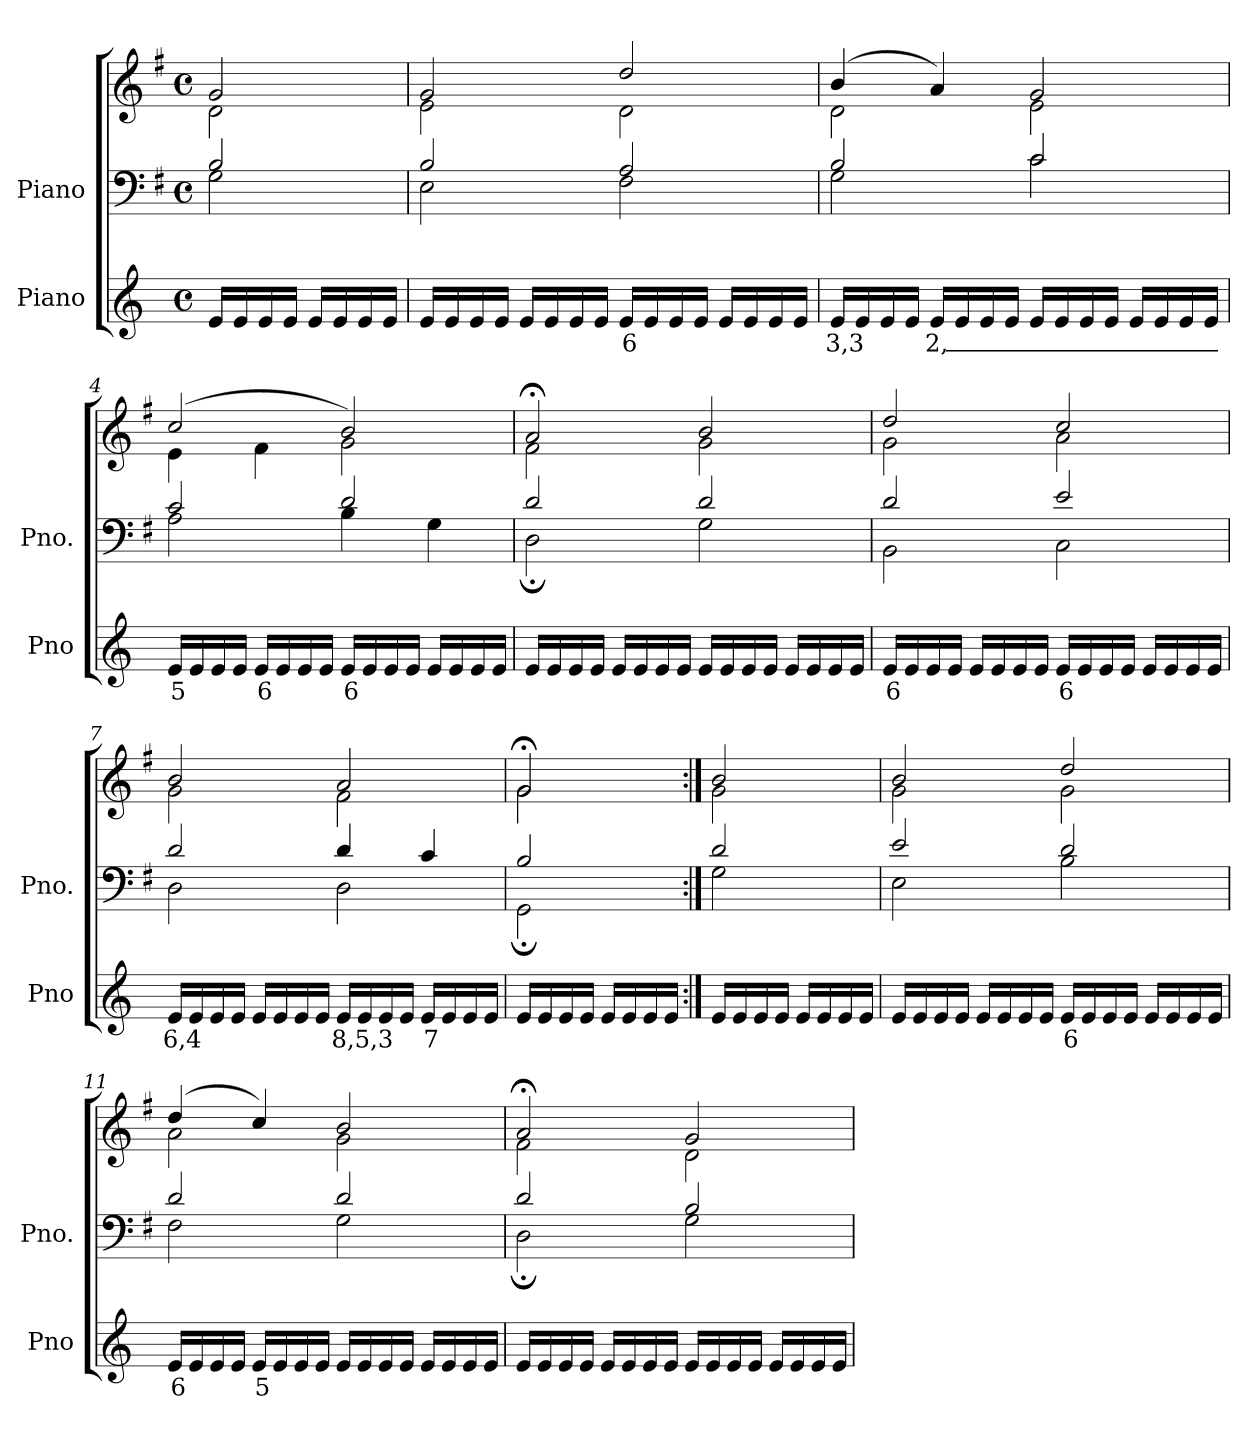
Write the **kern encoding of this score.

**kern	**text	**kern	**kern
*part2	*part2	*part1	*part1
*staff3	*staff3	*staff2	*staff1
*I"Piano	*	*I"Piano	*
*I'Pno	*	*I'Pno.	*
*clefG2	*	*clefF4	*clefG2
*k[]	*	*k[f#]	*k[f#]
*M4/4	*	*M4/4	*M4/4
*met(c)	*	*met(c)	*met(c)
=1	=1	=1	=1
*	*	*^	*^
16e/LL	.	2B/	2G\	2g/	2d\
16e/	.	.	.	.	.
16e/	.	.	.	.	.
16e/JJ	.	.	.	.	.
16e/LL	.	.	.	.	.
16e/	.	.	.	.	.
16e/	.	.	.	.	.
16e/JJ	.	.	.	.	.
=2	=2	=2	=2	=2	=2
16e/LL	.	2B/	2E\	2g/	2e\
16e/	.	.	.	.	.
16e/	.	.	.	.	.
16e/JJ	.	.	.	.	.
16e/LL	.	.	.	.	.
16e/	.	.	.	.	.
16e/	.	.	.	.	.
16e/JJ	.	.	.	.	.
!	!LO:LY:b	!	!	!	!
16e/LL	6	2A/	2F#\	2dd/	2d\
16e/	.	.	.	.	.
16e/	.	.	.	.	.
16e/JJ	.	.	.	.	.
16e/LL	.	.	.	.	.
16e/	.	.	.	.	.
16e/	.	.	.	.	.
16e/JJ	.	.	.	.	.
=3	=3	=3	=3	=3	=3
!	!LO:LY:b	!	!	!	!
16e/LL	3,3	2B/	2G\	(>4b/	2d\
16e/	.	.	.	.	.
16e/	.	.	.	.	.
16e/JJ	.	.	.	.	.
!	!LO:LY:b	!	!	!	!
16e/LL	2,_	.	.	4a/)	.
16e/	.	.	.	.	.
16e/	.	.	.	.	.
16e/JJ	.	.	.	.	.
16e/LL	.	2c/	2c\	2g/	2e\
16e/	.	.	.	.	.
16e/	.	.	.	.	.
16e/JJ	.	.	.	.	.
16e/LL	.	.	.	.	.
16e/	.	.	.	.	.
16e/	.	.	.	.	.
16e/JJ	.	.	.	.	.
=4	=4	=4	=4	=4	=4
!	!LO:LY:b	!	!	!	!
16e/LL	5	2c/	2A\	(>2cc/	4e\
16e/	.	.	.	.	.
16e/	.	.	.	.	.
16e/JJ	.	.	.	.	.
!	!LO:LY:b	!	!	!	!
16e/LL	6	.	.	.	4f#\
16e/	.	.	.	.	.
16e/	.	.	.	.	.
16e/JJ	.	.	.	.	.
!	!LO:LY:b	!	!	!	!
16e/LL	6	2d/	4B\	2b/)	2g\
16e/	.	.	.	.	.
16e/	.	.	.	.	.
16e/JJ	.	.	.	.	.
16e/LL	.	.	4G\	.	.
16e/	.	.	.	.	.
16e/	.	.	.	.	.
16e/JJ	.	.	.	.	.
=5	=5	=5	=5	=5	=5
16e/LL	.	2d/	2D;\	2a;</	2f#\
16e/	.	.	.	.	.
16e/	.	.	.	.	.
16e/JJ	.	.	.	.	.
16e/LL	.	.	.	.	.
16e/	.	.	.	.	.
16e/	.	.	.	.	.
16e/JJ	.	.	.	.	.
16e/LL	.	2d/	2G\	2b/	2g\
16e/	.	.	.	.	.
16e/	.	.	.	.	.
16e/JJ	.	.	.	.	.
16e/LL	.	.	.	.	.
16e/	.	.	.	.	.
16e/	.	.	.	.	.
16e/JJ	.	.	.	.	.
=6	=6	=6	=6	=6	=6
!	!LO:LY:b	!	!	!	!
16e/LL	6	2d/	2BB\	2dd/	2g\
16e/	.	.	.	.	.
16e/	.	.	.	.	.
16e/JJ	.	.	.	.	.
16e/LL	.	.	.	.	.
16e/	.	.	.	.	.
16e/	.	.	.	.	.
16e/JJ	.	.	.	.	.
!	!LO:LY:b	!	!	!	!
16e/LL	6	2e/	2C\	2cc/	2a\
16e/	.	.	.	.	.
16e/	.	.	.	.	.
16e/JJ	.	.	.	.	.
16e/LL	.	.	.	.	.
16e/	.	.	.	.	.
16e/	.	.	.	.	.
16e/JJ	.	.	.	.	.
=7	=7	=7	=7	=7	=7
!	!LO:LY:b	!	!	!	!
16e/LL	6,4	2d/	2D\	2b/	2g\
16e/	.	.	.	.	.
16e/	.	.	.	.	.
16e/JJ	.	.	.	.	.
16e/LL	.	.	.	.	.
16e/	.	.	.	.	.
16e/	.	.	.	.	.
16e/JJ	.	.	.	.	.
!	!LO:LY:b	!	!	!	!
16e/LL	8,5,3	4d/	2D\	2a/	2f#\
16e/	.	.	.	.	.
16e/	.	.	.	.	.
16e/JJ	.	.	.	.	.
!	!LO:LY:b	!	!	!	!
16e/LL	7	4c/	.	.	.
16e/	.	.	.	.	.
16e/	.	.	.	.	.
16e/JJ	.	.	.	.	.
=8	=8	=8	=8	=8	=8
16e/LL	.	2B/	2GG;\	2g;</	2g\
16e/	.	.	.	.	.
16e/	.	.	.	.	.
16e/JJ	.	.	.	.	.
16e/LL	.	.	.	.	.
16e/	.	.	.	.	.
16e/	.	.	.	.	.
16e/JJ	.	.	.	.	.
=9:|!	=9:|!	=9:|!	=9:|!	=9:|!	=9:|!
16e/LL	.	2d/	2G\	2b/	2g\
16e/	.	.	.	.	.
16e/	.	.	.	.	.
16e/JJ	.	.	.	.	.
16e/LL	.	.	.	.	.
16e/	.	.	.	.	.
16e/	.	.	.	.	.
16e/JJ	.	.	.	.	.
=10	=10	=10	=10	=10	=10
16e/LL	.	2e/	2E\	2b/	2g\
16e/	.	.	.	.	.
16e/	.	.	.	.	.
16e/JJ	.	.	.	.	.
16e/LL	.	.	.	.	.
16e/	.	.	.	.	.
16e/	.	.	.	.	.
16e/JJ	.	.	.	.	.
!	!LO:LY:b	!	!	!	!
16e/LL	6	2d/	2B\	2dd/	2g\
16e/	.	.	.	.	.
16e/	.	.	.	.	.
16e/JJ	.	.	.	.	.
16e/LL	.	.	.	.	.
16e/	.	.	.	.	.
16e/	.	.	.	.	.
16e/JJ	.	.	.	.	.
=11	=11	=11	=11	=11	=11
!	!LO:LY:b	!	!	!	!
16e/LL	6	2d/	2F#\	(>4dd/	2a\
16e/	.	.	.	.	.
16e/	.	.	.	.	.
16e/JJ	.	.	.	.	.
!	!LO:LY:b	!	!	!	!
16e/LL	5	.	.	4cc/)	.
16e/	.	.	.	.	.
16e/	.	.	.	.	.
16e/JJ	.	.	.	.	.
16e/LL	.	2d/	2G\	2b/	2g\
16e/	.	.	.	.	.
16e/	.	.	.	.	.
16e/JJ	.	.	.	.	.
16e/LL	.	.	.	.	.
16e/	.	.	.	.	.
16e/	.	.	.	.	.
16e/JJ	.	.	.	.	.
=12	=12	=12	=12	=12	=12
16e/LL	.	2d/	2D;\	2a;</	2f#\
16e/	.	.	.	.	.
16e/	.	.	.	.	.
16e/JJ	.	.	.	.	.
16e/LL	.	.	.	.	.
16e/	.	.	.	.	.
16e/	.	.	.	.	.
16e/JJ	.	.	.	.	.
16e/LL	.	2B/	2G\	2g/	2d\
16e/	.	.	.	.	.
16e/	.	.	.	.	.
16e/JJ	.	.	.	.	.
16e/LL	.	.	.	.	.
16e/	.	.	.	.	.
16e/	.	.	.	.	.
16e/JJ	.	.	.	.	.
*	*	*v	*v	*	*
*	*	*	*v	*v
=	=	=	=
*-	*-	*-	*-
